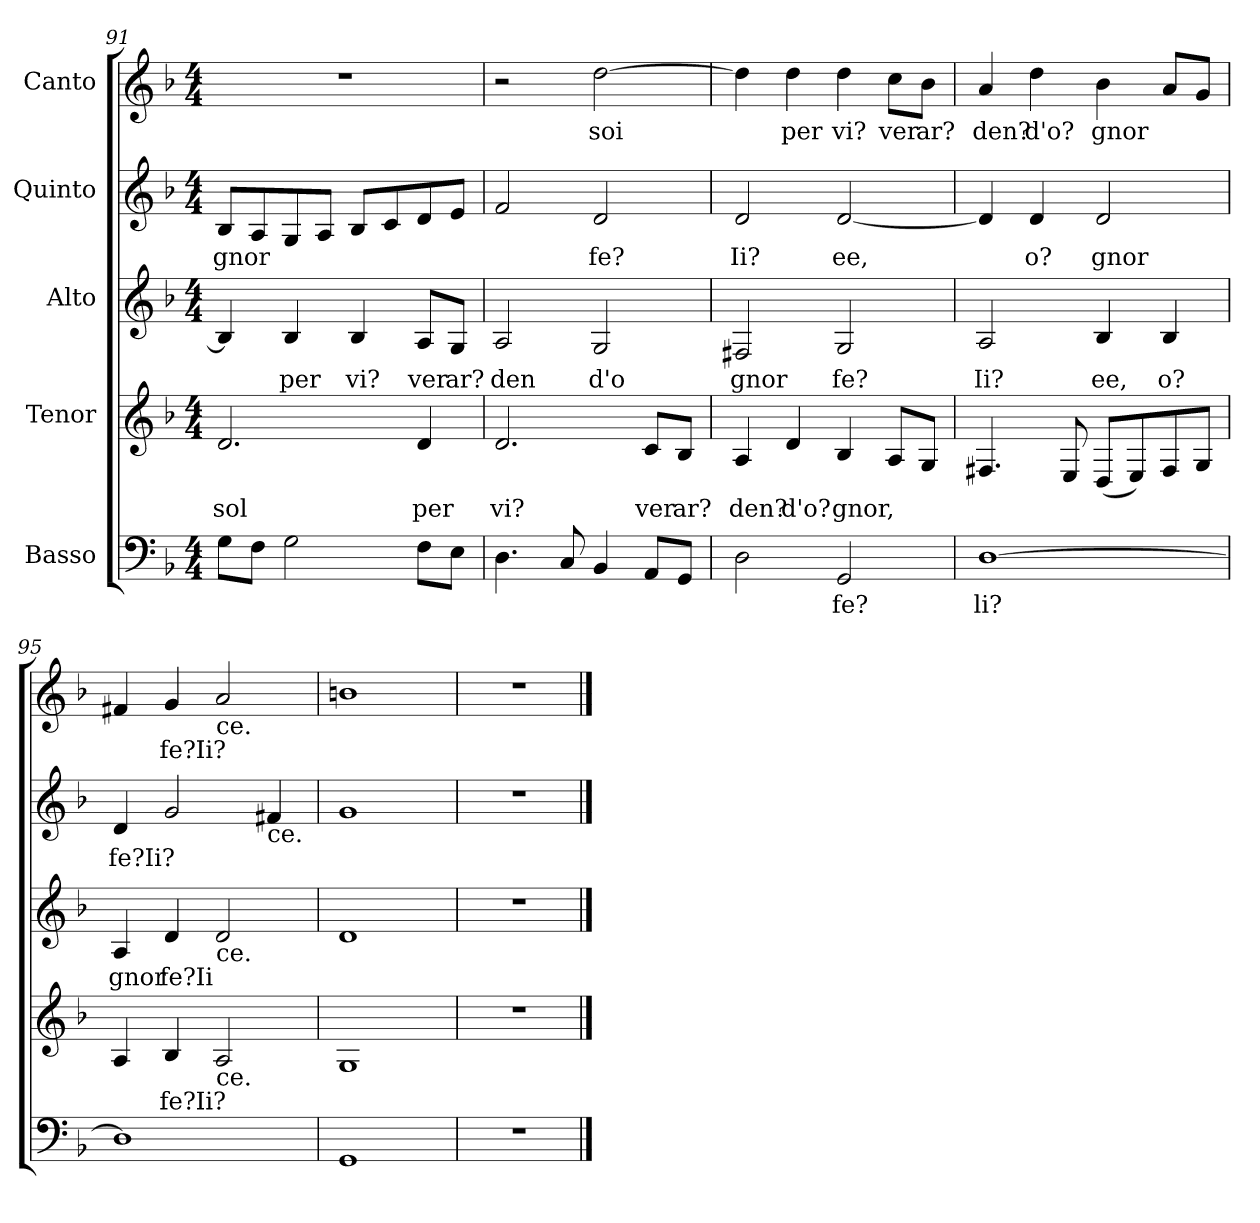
**kern	**text	**kern	**text	**kern	**text	**kern	**text	**kern	**text
*part5	*part5	*part4	*part4	*part3	*part3	*part2	*part2	*part1	*part1
*staff5	*staff5	*staff4	*staff4	*staff3	*staff3	*staff2	*staff2	*staff1	*staff1
*I"Basso	*	*I"Tenor	*	*I"Alto	*	*I"Quinto	*	*I"Canto	*
*clefF4	*	*clefG2	*	*clefG2	*	*clefG2	*	*clefG2	*
*k[b-]	*	*k[b-]	*	*k[b-]	*	*k[b-]	*	*k[b-]	*
*F:	*	*F:	*	*F:	*	*F:	*	*F:	*
*M4/4	*	*M4/4	*	*M4/4	*	*M4/4	*	*M4/4	*
=91	=91	=91	=91	=91	=91	=91	=91	=91	=91
!	!	!	!LO:LY:b	!	!	!	!LO:LY:b	!	!
8G\L	.	2.d/	sol	4B-/]	.	8B-/L	gnor	1r	.
8F\J	.	.	.	.	.	8A/	.	.	.
!	!	!	!	!	!LO:LY:b	!	!	!	!
2G\	.	.	.	4B-/	per	8G/	.	.	.
.	.	.	.	.	.	8A/J	.	.	.
!	!	!	!	!	!LO:LY:b	!	!	!	!
.	.	.	.	4B-/	vi?	8B-/L	.	.	.
.	.	.	.	.	.	8c/	.	.	.
!	!	!	!LO:LY:b	!	!LO:LY:b	!	!	!	!
8F\L	.	4d/	per	8A/L	ver	8d/	.	.	.
!	!	!	!	!	!LO:LY:b	!	!	!	!
8E\J	.	.	.	8G/J	ar?	8e/J	.	.	.
=92	=92	=92	=92	=92	=92	=92	=92	=92	=92
!	!	!	!LO:LY:b	!	!LO:LY:b	!	!	!	!
4.D\	.	2.d/	vi?	2A/	den	2f/	.	2r	.
8C/	.	.	.	.	.	.	.	.	.
!	!	!	!	!	!LO:LY:b	!	!LO:LY:b	!	!LO:LY:b
4BB-/	.	.	.	2G/	d'o	2d/	fe?	[2dd\	soi
!	!	!	!LO:LY:b	!	!	!	!	!	!
8AA/L	.	8c/L	ver	.	.	.	.	.	.
!	!	!	!LO:LY:b	!	!	!	!	!	!
8GG/J	.	8B-/J	ar?	.	.	.	.	.	.
=93	=93	=93	=93	=93	=93	=93	=93	=93	=93
!	!	!	!LO:LY:b	!	!LO:LY:b	!	!LO:LY:b	!	!
2D\	.	4A/	den?	2F#X/	gnor	2d/	Ii?	4dd\]	.
!	!	!	!LO:LY:b	!	!	!	!	!	!LO:LY:b
.	.	4d/	d'o?	.	.	.	.	4dd\	per
!	!LO:LY:b	!	!LO:LY:b	!	!LO:LY:b	!	!LO:LY:b	!	!LO:LY:b
2GG/	fe?	4B-/	gnor,	2G/	fe?	[2d/	ee,	4dd\	vi?
!	!	!	!	!	!	!	!	!	!LO:LY:b
.	.	8A/L	.	.	.	.	.	8cc\L	ver
!	!	!	!	!	!	!	!	!	!LO:LY:b
.	.	8G/J	.	.	.	.	.	8b-\J	ar?
=94	=94	=94	=94	=94	=94	=94	=94	=94	=94
!	!LO:LY:b	!	!	!	!LO:LY:b	!	!	!	!LO:LY:b
[1D	li?	4.F#X/	.	2A/	Ii?	4d/]	.	4a/	den?
!	!	!	!	!	!	!	!LO:LY:b	!	!LO:LY:b
.	.	.	.	.	.	4d/	o?	4dd\	d'o?
.	.	8E/	.	.	.	.	.	.	.
!	!	!	!	!	!LO:LY:b	!	!LO:LY:b	!	!LO:LY:b
.	.	(<8D/L	.	4B-/	ee,	2d/	gnor	4b-\	gnor
.	.	8E/)	.	.	.	.	.	.	.
!	!	!	!	!	!LO:LY:b	!	!	!	!
.	.	8F#/	.	4B-/	o?	.	.	8a/L	.
.	.	8G/J	.	.	.	.	.	8g/J	.
=95	=95	=95	=95	=95	=95	=95	=95	=95	=95
!	!	!	!	!	!LO:LY:b	!	!LO:LY:b	!	!
1D]	.	4A/	.	4A/	gnor	4d/	fe?	4f#X/	.
!	!	!	!LO:LY:b	!	!LO:LY:b	!	!LO:LY:b	!	!LO:LY:b
.	.	4B-/	fe?	4d/	fe?	2g/	Ii?	4g/	fe?
!	!	!	!	!	!	!	!	!LO:TX:b:t=ce.	!
!	!	!	!	!LO:TX:b:t=ce.	!	!	!	!	!
!	!	!LO:TX:b:t=ce.	!	!	!	!	!	!	!
!	!	!	!LO:LY:b	!	!LO:LY:b	!	!	!	!LO:LY:b
.	.	2A/	Ii?	2d/	Ii	.	.	2a/	Ii?
!	!	!	!	!	!	!LO:TX:b:t=ce.	!	!	!
.	.	.	.	.	.	4f#X/	.	.	.
=96	=96	=96	=96	=96	=96	=96	=96	=96	=96
1GG	.	1G	.	1d	.	1g	.	1bn	.
=97	=97	=97	=97	=97	=97	=97	=97	=97	=97
1r	.	1r	.	1r	.	1r	.	1r	.
==	==	==	==	==	==	==	==	==	==
*-	*-	*-	*-	*-	*-	*-	*-	*-	*-
